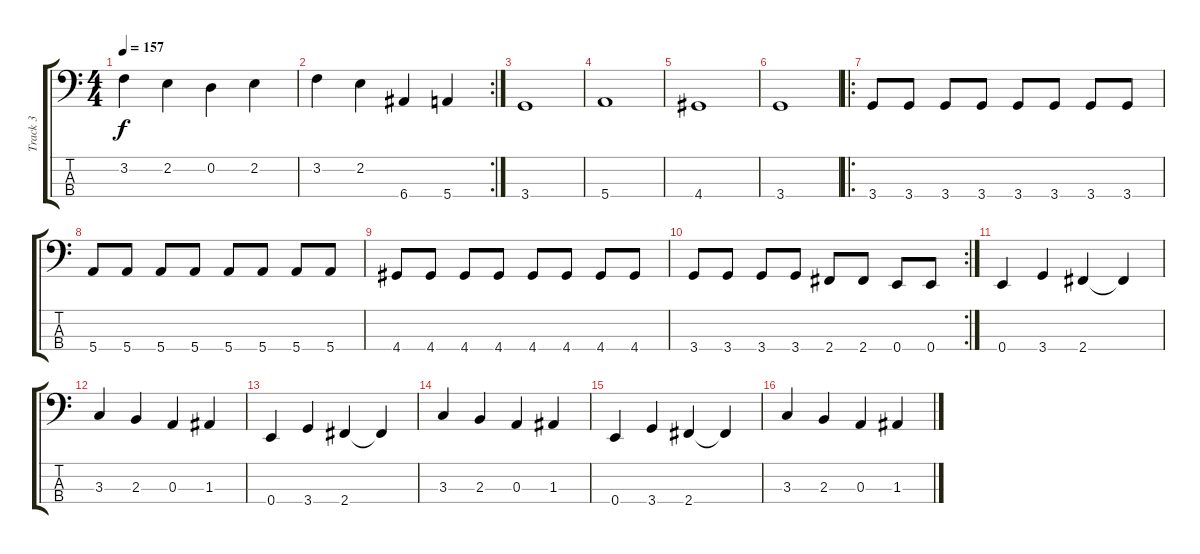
\track ("Track 3" "Track 3") {instrument electricbassfinger}
\staff {score tabs}
\tuning (G2 D2 A1 E1) {hide}
\ts (4 4)
\tempo 157
\clef f4
\ks c
3.2.4{dy f} 2.2.4 0.2.4 2.2.4 |
\rc 2
3.2.4 2.2.4 6.4.4 5.4.4 |
3.4.1 |
5.4.1 |
4.4.1 |
3.4.1 |
\ro
3.4.8 3.4.8 3.4.8 3.4.8 3.4.8 3.4.8 3.4.8 3.4.8 |
5.4.8 5.4.8 5.4.8 5.4.8 5.4.8 5.4.8 5.4.8 5.4.8 |
4.4.8 4.4.8 4.4.8 4.4.8 4.4.8 4.4.8 4.4.8 4.4.8 |
\rc 2
3.4.8 3.4.8 3.4.8 3.4.8 2.4.8 2.4.8 0.4.8 0.4.8 |
0.4.4 3.4.4 2.4.4 2.4{t}.4 |
3.3.4 2.3.4 0.3.4 1.3.4 |
0.4.4 3.4.4 2.4.4 2.4{t}.4 |
3.3.4 2.3.4 0.3.4 1.3.4 |
0.4.4 3.4.4 2.4.4 2.4{t}.4 |
3.3.4 2.3.4 0.3.4 1.3.4
